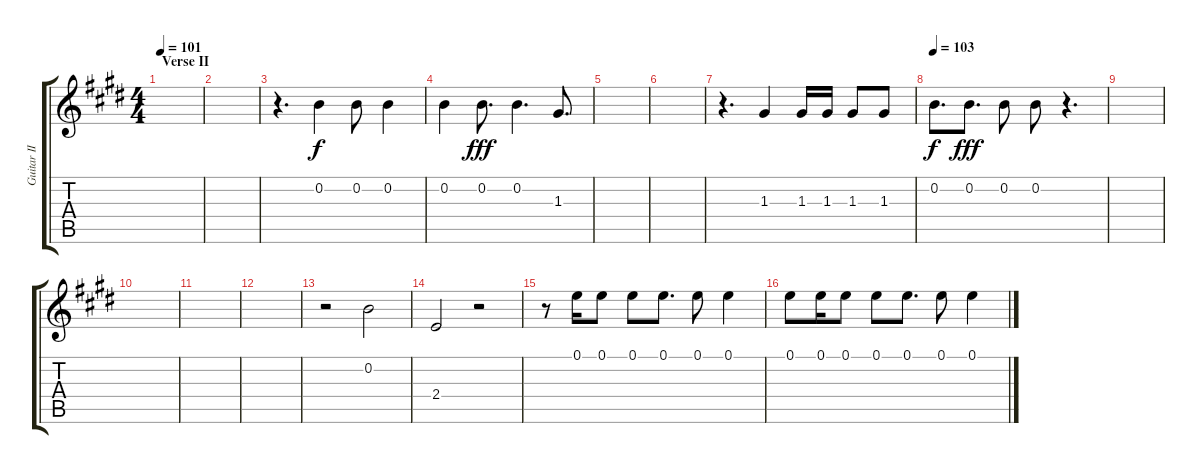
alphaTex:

\track ("Guitar II" "Guitar II") {instrument electricguitarjazz}
\staff {score tabs}
\tuning (E4 B3 G3 D3 A2 E2) {hide}
\ts (4 4)
\section ("" "Verse II")
\tempo 101
\clef g2
\ks e
|
|
r.4{d} 0.2.4 0.2.8 0.2.4 |
0.2.4{dy f} 0.2.8{d dy fff} 0.2.4{d} 1.3.8{d} |
|
|
r.4{d} 1.3.4 1.3.16 1.3.16 1.3.8 1.3.8 |
\tempo 103
0.2.8{d dy f} 0.2.8{d dy fff} 0.2.8 0.2.8 r.4{d} |
|
|
|
|
r.2 0.2.2 |
2.4.2 r.2 |
r.8 0.1.16 0.1.8 0.1.8 0.1.8{d} 0.1.8 0.1.4 |
0.1.8 0.1.16 0.1.8 0.1.8 0.1.8{d} 0.1.8 0.1.4
